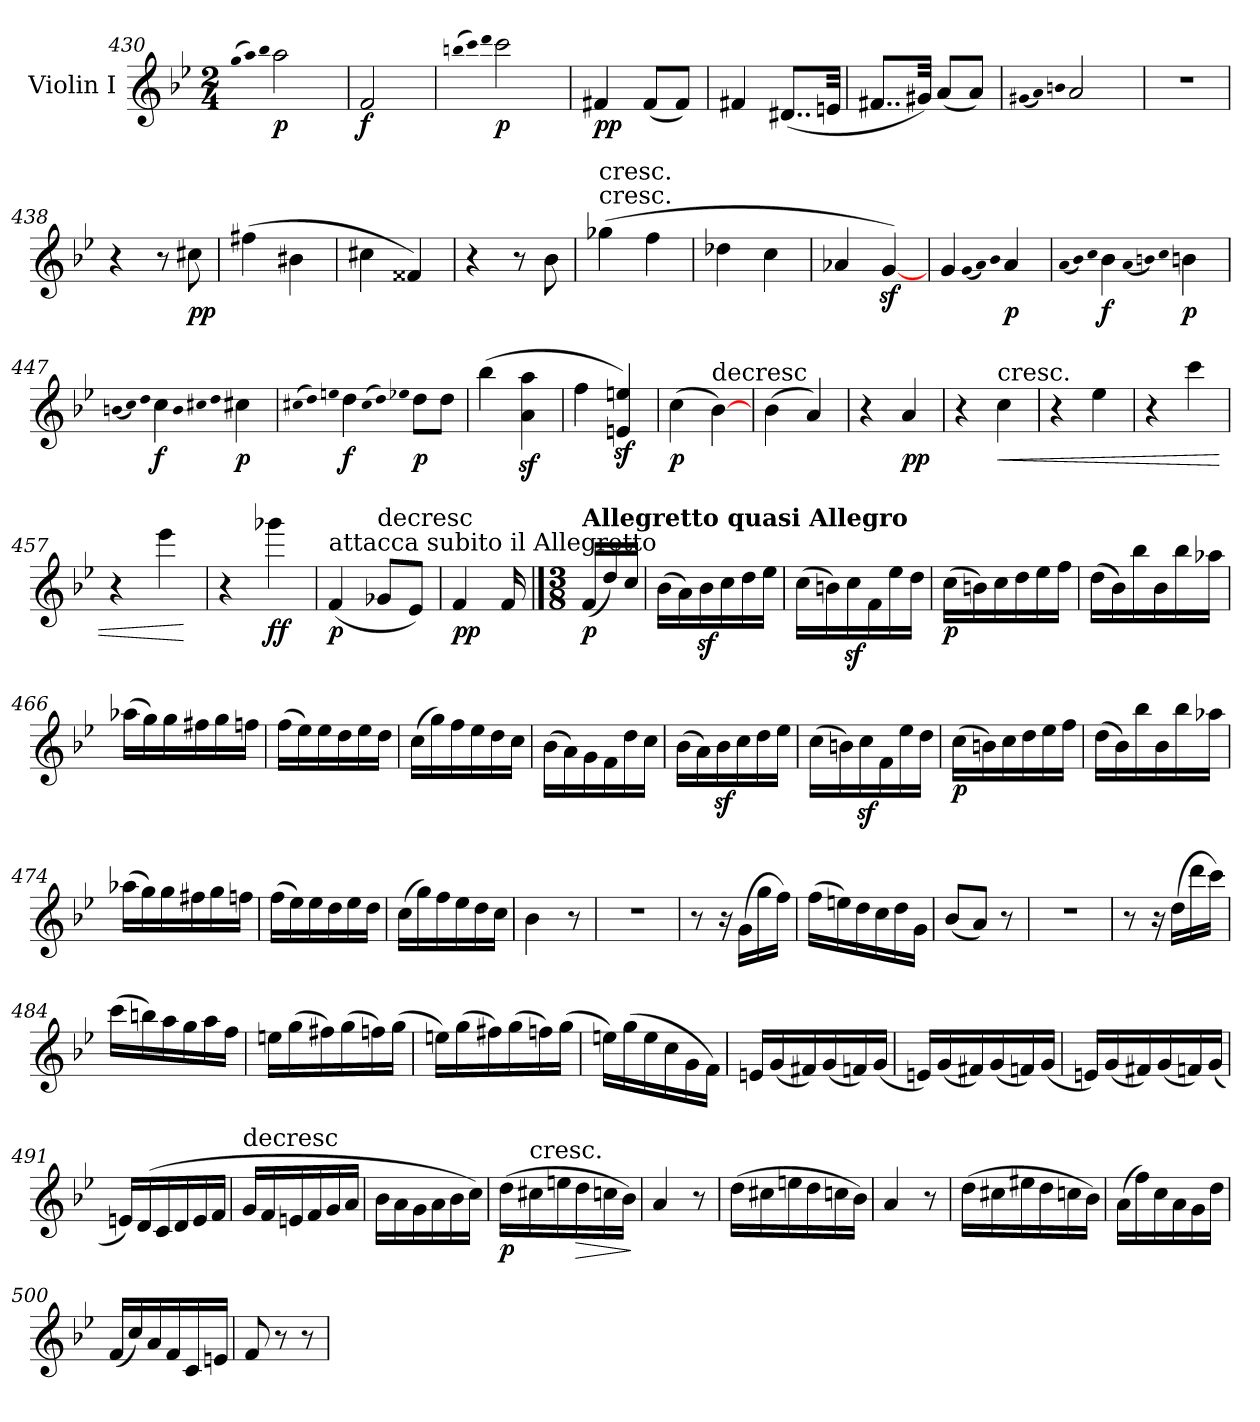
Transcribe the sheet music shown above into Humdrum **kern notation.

**kern	**dynam
*part1	*part1
*staff1	*staff1
*I"Violin I	*
*I'Vln	*
*clefG2	*
*k[b-e-]	*
*B-:	*
*M2/4	*
=430	=430
(qqgg	.
qqaa)	.
qqbb-	.
2aa	p
=431	=431
2f	f
=432	=432
(qqbbn	.
qqccc)	.
qqddd	.
2ccc	p
=433	=433
4f#X	pp
(8f#/L	.
8f#/J)	.
=434	=434
4f#X	.
(8..d#X/L	.
32en/Jkk	.
=435	=435
8..f#X/L	.
32g#X/Jkk)	.
(8a/L	.
8a/J)	.
=436	=436
(qqg#X	.
qqa)	.
qqbn	.
2a	.
=437	=437
2r	.
=438	=438
4r	.
8r	.
8cc#X	pp
=439	=439
(4ff#X	.
4b#X	.
=440	=440
4cc#X	.
4f##X)	.
=441	=441
4r	.
8r	.
8b-	.
=442	=442
!LO:TX:t=cresc.	!
!LO:TX:a:t=cresc.	!
(4gg-X	.
4ff	.
=443	=443
4dd-X	.
4cc	.
=444	=444
4a-X	.
[4gz)	.
=445	=445
4g	.
(qqg	.
qqa)	.
qqb-	.
4a	p
=446	=446
(qqa	.
qqb-)	.
qqcc	.
4b-	f
(qqa	.
qqbn)	.
qqcc	.
4bn	p
=447	=447
(qqbn	.
qqcc)	.
qqdd	.
4cc	f
qqb	.
qqcc#X	.
qqdd	.
4cc#X	p
=448	=448
(qqcc#X	.
qqdd)	.
qqeen	.
4dd	f
(qqcc#	.
qqdd)	.
qqee-X	.
8dd\L	p
8dd\J	.
=449	=449
(4bb-	.
4az 4aaz	.
=450	=450
4ff	.
4enz 4eenz)	.
=451	=451
(4cc	p
!LO:TX:a:t=decresc	!
[4b-)	.
=452	=452
(4b-	.
4a)	.
=453	=453
4r	.
4a	pp
=454	=454
4r	.
!LO:TX:a:t=cresc.	!
!	!LO:HP:b
4cc	<
=455	=455
4r	.
4ee-	.
=456	=456
4r	.
4ccc	.
=457	=457
4r	.
4eee-	.
.	[
=458	=458
4r	.
4ggg-X	ff
=459	=459
!LO:TX:a:t=attacca subito il Allegretto	!
(4f	p
!LO:TX:a:t=decresc	!
8g-X/L	.
8e-/J)	.
=460	=460
4f	pp
16f	.
==461	==461
*M3/8	*
!LO:TX:a:B:t=Allegretto quasi Allegro	!
(16f/LL	p
16dd/)	.
16cc/JJ	.
=462	=462
(16b-\LL	.
16a\)	.
16b-z\	.
16cc\	.
16dd\	.
16ee-\JJ	.
=463	=463
(16cc\LL	.
16bn\)	.
16ccz\	.
16f\	.
16ee-\	.
16dd\JJ	.
=464	=464
(16cc\LL	p
16bn\)	.
16cc\	.
16dd\	.
16ee-\	.
16ff\JJ	.
=465	=465
(16dd\LL	.
16b-\)	.
16bb-\	.
16b-\	.
16bb-\	.
16aa-X\JJ	.
=466	=466
(16aa-X\LL	.
16gg\)	.
16gg\	.
16ff#X\	.
16gg\	.
16ffn\JJ	.
=467	=467
(16ff\LL	.
16ee-\)	.
16ee-\	.
16dd\	.
16ee-\	.
16dd\JJ	.
=468	=468
(16cc\LL	.
16gg\)	.
16ff\	.
16ee-\	.
16dd\	.
16cc\JJ	.
=469	=469
(16b-\LL	.
16a\)	.
16g\	.
16f\	.
16dd\	.
16cc\JJ	.
=470	=470
(16b-\LL	.
16a\)	.
16b-z\	.
16cc\	.
16dd\	.
16ee-\JJ	.
=471	=471
(16cc\LL	.
16bn\)	.
16ccz\	.
16f\	.
16ee-\	.
16dd\JJ	.
=472	=472
(16cc\LL	p
16bn\)	.
16cc\	.
16dd\	.
16ee-\	.
16ff\JJ	.
=473	=473
(16dd\LL	.
16b-\)	.
16bb-\	.
16b-\	.
16bb-\	.
16aa-X\JJ	.
=474	=474
(16aa-X\LL	.
16gg\)	.
16gg\	.
16ff#X\	.
16gg\	.
16ffn\JJ	.
=475	=475
(16ff\LL	.
16ee-\)	.
16ee-\	.
16dd\	.
16ee-\	.
16dd\JJ	.
=476	=476
(16cc\LL	.
16gg\)	.
16ff\	.
16ee-\	.
16dd\	.
16cc\JJ	.
=477	=477
4b-	.
8r	.
=478	=478
4.r	.
=479	=479
8r	.
16r	.
(16g\LL	.
16gg\	.
16ff\JJ)	.
=480	=480
(16ff\LL	.
16een\)	.
16dd\	.
16cc\	.
16dd\	.
16g\JJ	.
=481	=481
(8b-/L	.
8a/J)	.
8r	.
=482	=482
4.r	.
=483	=483
8r	.
16r	.
(16dd\LL	.
16ddd\	.
16ccc\JJ)	.
=484	=484
(16ccc\LL	.
16bbn\)	.
16aa\	.
16gg\	.
16aa\	.
16ff\JJ	.
=485	=485
16een\LL	.
(16gg\	.
16ff#X\)	.
(16gg\	.
16ffn\)	.
(16gg\JJ	.
=486	=486
16een\LL)	.
(16gg\	.
16ff#X\)	.
(16gg\	.
16ffn\)	.
(16gg\JJ	.
=487	=487
16een\LL)	.
(16gg\	.
16ee\	.
16cc\	.
16g\	.
16f\JJ)	.
=488	=488
16en/LL	.
(16g/	.
16f#X/)	.
(16g/	.
16fn/)	.
(16g/JJ	.
=489	=489
16en/LL)	.
(16g/	.
16f#X/)	.
(16g/	.
16fn/)	.
(16g/JJ	.
=490	=490
16en/LL)	.
(16g/	.
16f#X/)	.
(16g/	.
16fn/)	.
(16g/JJ	.
=491	=491
16en/LL)	.
(16d/	.
16c/	.
16d/	.
16e/	.
16f/JJ	.
=492	=492
!LO:TX:a:t=decresc	!
16g/LL	.
16f/	.
16en/	.
16f/	.
16g/	.
16a/JJ	.
=493	=493
16b-\LL	.
16a\	.
16g\	.
16a\	.
16b-\	.
16cc\JJ)	.
=494	=494
(16dd\LL	p
!LO:TX:t=cresc.	!
16cc#X\	.
16een\	.
!	!LO:HP:b
16dd\	>
16ccn\	.
16b-\JJ)	.
.	]
=495	=495
4a	.
8r	.
=496	=496
(16dd\LL	.
16cc#X\	.
16een\	.
16dd\	.
16ccn\	.
16b-\JJ)	.
=497	=497
4a	.
8r	.
=498	=498
(16dd\LL	.
16cc#X\	.
16ee#X\	.
16dd\	.
16ccn\	.
16b-\JJ)	.
=499	=499
(16a\LL	.
16ff\)	.
16cc\	.
16a\	.
16g\	.
16dd\JJ	.
=500	=500
(16f/LL	.
16cc/)	.
16a/	.
16f/	.
16c/	.
16en/JJ	.
=501	=501
8f	.
8r	.
8r	.
=	=
*-	*-
